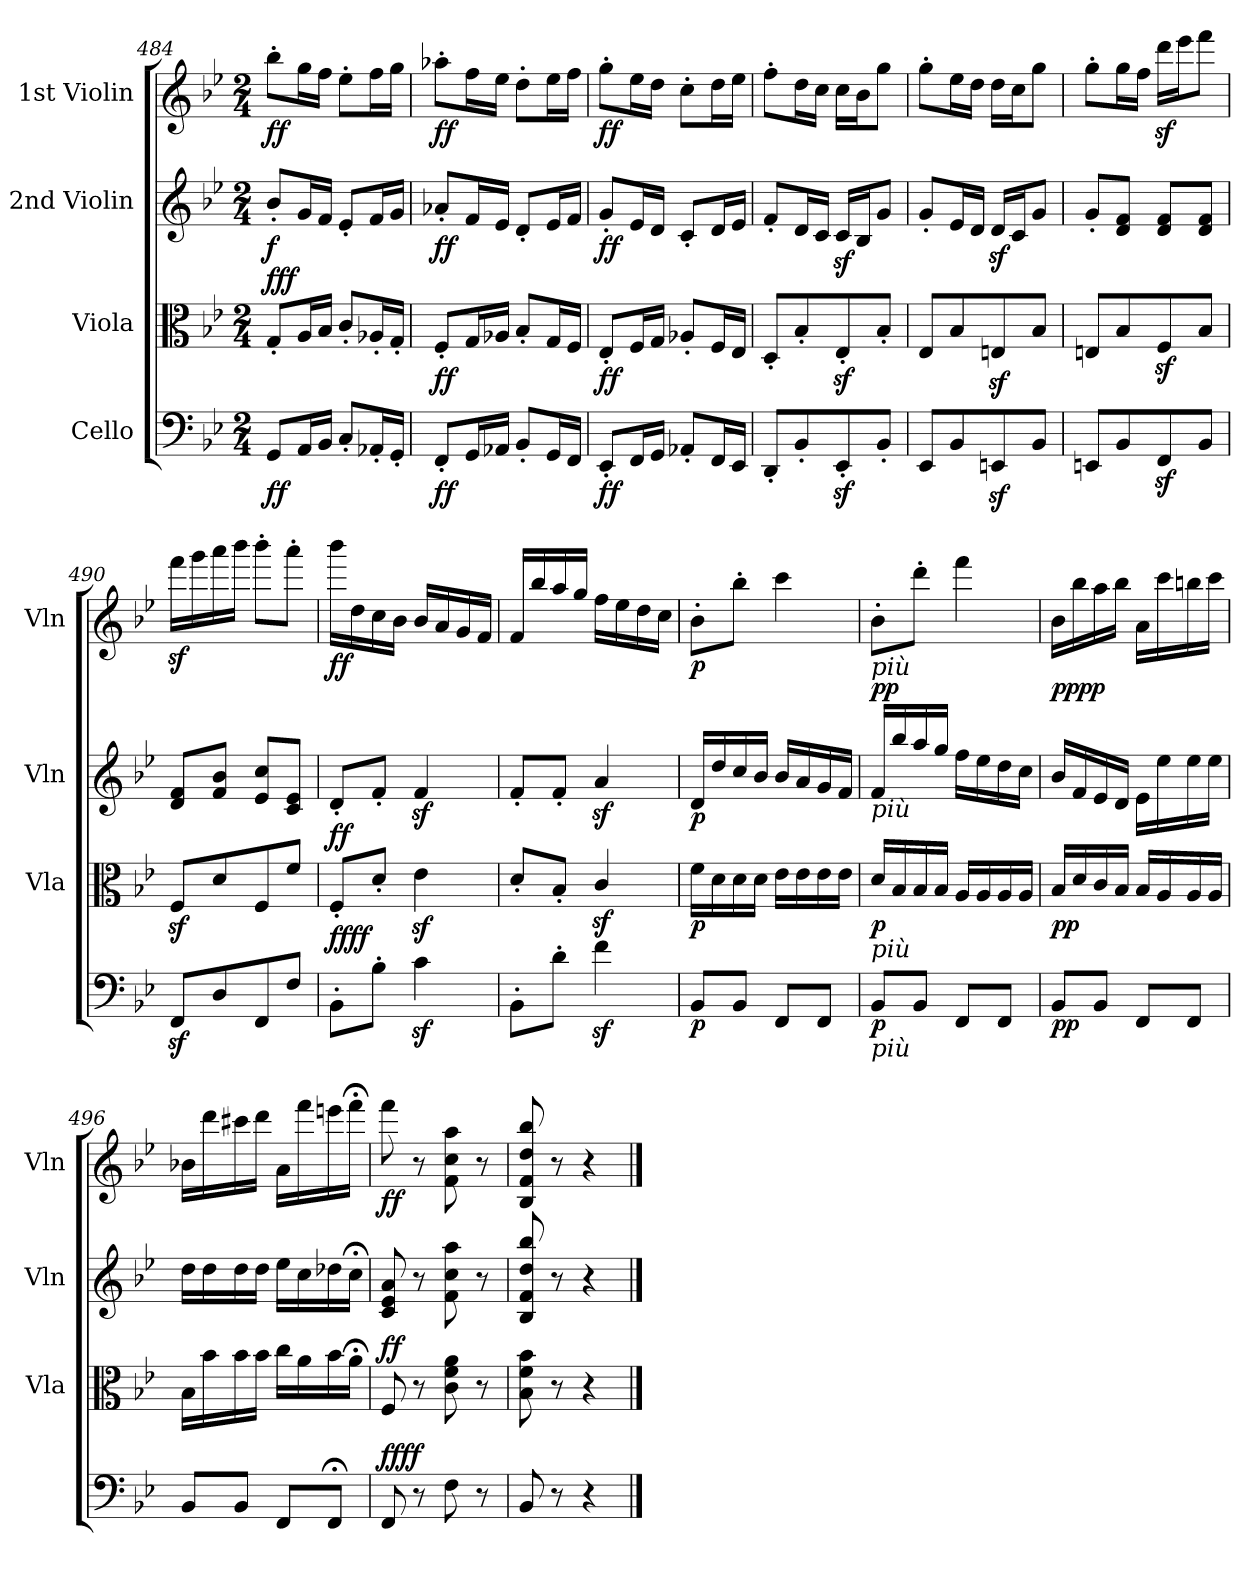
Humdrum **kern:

**kern	**dynam	**kern	**dynam	**kern	**dynam	**kern	**dynam
*part4	*part4	*part3	*part3	*part2	*part2	*part1	*part1
*staff4	*staff4	*staff3	*staff3	*staff2	*staff2	*staff1	*staff1
*I"Cello	*	*I"Viola	*	*I"2nd Violin	*	*I"1st Violin	*
*	*	*I'Vla	*	*I'Vln	*	*I'Vln	*
*clefF4	*	*clefC3	*	*clefG2	*	*clefG2	*
*k[b-e-]	*	*k[b-e-]	*	*k[b-e-]	*	*k[b-e-]	*
*B-:	*	*B-:	*	*B-:	*	*B-:	*
*M2/4	*	*M2/4	*	*M2/4	*	*M2/4	*
=484	=484	=484	=484	=484	=484	=484	=484
!	!LO:DY:b	!	!	!	!	!	!
!	!LO:DY:n=1:b	!	!LO:DY:b	!	!	!	!
!	!	!	!LO:DY:n=1:b	!	!	!	!
!	!	!	!LO:DY:n=2:a	!	!LO:DY:b	!	!LO:DY:b
!	!	!	!	!	!	!	!LO:DY:n=1:b
8GG/L	f f	8G'/L	f f f	8b-'/L	f	8bb-'\L	f f
16AA/L	.	16A/L	.	16g/L	.	16gg\L	.
16BB-/JJ	.	16B-/JJ	.	16f/JJ	.	16ff\JJ	.
8C'/L	.	8c'/L	.	8e-'/L	.	8ee-'\L	.
16AA-X'/L	.	16A-X'/L	.	16f/L	.	16ff\L	.
16GG'/JJ	.	16G'/JJ	.	16g/JJ	.	16gg\JJ	.
=485	=485	=485	=485	=485	=485	=485	=485
!	!LO:DY:b	!	!	!	!	!	!
!	!LO:DY:n=1:b	!	!LO:DY:b	!	!	!	!
!	!	!	!LO:DY:n=1:b	!	!LO:DY:b	!	!
!	!	!	!	!	!LO:DY:n=1:b	!	!LO:DY:b
!	!	!	!	!	!	!	!LO:DY:n=1:b
8FF'/L	f f	8F'/L	f f	8a-X'/L	f f	8aa-X'\L	f f
16GG/L	.	16G/L	.	16f/L	.	16ff\L	.
16AA-X/JJ	.	16A-X/JJ	.	16e-/JJ	.	16ee-\JJ	.
8BB-'/L	.	8B-'/L	.	8d'/L	.	8dd'\L	.
16GG/L	.	16G/L	.	16e-/L	.	16ee-\L	.
16FF/JJ	.	16F/JJ	.	16f/JJ	.	16ff\JJ	.
=486	=486	=486	=486	=486	=486	=486	=486
!	!LO:DY:b	!	!	!	!	!	!
!	!LO:DY:n=1:b	!	!LO:DY:b	!	!	!	!
!	!	!	!LO:DY:n=1:b	!	!LO:DY:b	!	!
!	!	!	!	!	!LO:DY:n=1:b	!	!LO:DY:b
!	!	!	!	!	!	!	!LO:DY:n=1:b
8EE-'/L	f f	8E-'/L	f f	8g'/L	f f	8gg'\L	f f
16FF/L	.	16F/L	.	16e-/L	.	16ee-\L	.
16GG/JJ	.	16G/JJ	.	16d/JJ	.	16dd\JJ	.
8AA-X'/L	.	8A-X'/L	.	8c'/L	.	8cc'\L	.
16FF/L	.	16F/L	.	16d/L	.	16dd\L	.
16EE-/JJ	.	16E-/JJ	.	16e-/JJ	.	16ee-\JJ	.
=487	=487	=487	=487	=487	=487	=487	=487
8DD'/L	.	8D'/L	.	8f'/L	.	8ff'\L	.
8BB-'/	.	8B-'/	.	16d/L	.	16dd\L	.
.	.	.	.	16c/JJ	.	16cc\JJ	.
8EE-z<'/	.	8E-z<'/	.	16cz>/LL	.	16cc\LL	.
.	.	.	.	16B-/J	.	16b-\J	.
8BB-'/J	.	8B-'/J	.	8g/J	.	8gg\J	.
!!LO:LB:g=z
=488	=488	=488	=488	=488	=488	=488	=488
8EE-/L	.	8E-/L	.	8g'/L	.	8gg'\L	.
8BB-/	.	8B-/	.	16e-/L	.	16ee-\L	.
.	.	.	.	16d/JJ	.	16dd\JJ	.
8EEnz>/	.	8Enz>/	.	16dz>/LL	.	16dd\LL	.
.	.	.	.	16c/J	.	16cc\J	.
8BB-/J	.	8B-/J	.	8g/J	.	8gg\J	.
=489	=489	=489	=489	=489	=489	=489	=489
8EEn/L	.	8En/L	.	8g'/L	.	8gg'\L	.
8BB-/	.	8B-/	.	8d/ 8f/J	.	16gg\L	.
.	.	.	.	.	.	16ff\JJ	.
8FFz>/	.	8Fz>/	.	8d/ 8f/L	.	16dddz<\LL	.
.	.	.	.	.	.	16eee-\J	.
8BB-/J	.	8B-/J	.	8d/ 8f/J	.	8fff\J	.
=490	=490	=490	=490	=490	=490	=490	=490
8FFz>/L	.	8Fz>/L	.	8d/ 8f/L	.	16fffz<\LL	.
.	.	.	.	.	.	16ggg\	.
8D/	.	8d/	.	8f/ 8b-/J	.	16aaa\	.
.	.	.	.	.	.	16bbb-\JJ	.
8FF/	.	8F/	.	8e-/ 8cc/L	.	8bbb-'\L	.
8F/J	.	8f/J	.	8c/ 8e-/J	.	8aaa'\J	.
=491	=491	=491	=491	=491	=491	=491	=491
!	!LO:DY:a	!	!	!	!	!	!
!	!LO:DY:n=1:b	!	!LO:DY:a	!	!	!	!LO:DY:b
8BB-'\L	ff ff	8F'/L	ff	8d'/L	.	16bbb-\LL	ff
.	.	.	.	.	.	16dd\	.
8B-'\J	.	8d'/J	.	8f'/J	.	16cc\	.
.	.	.	.	.	.	16b-\JJ	.
4cz<\	.	4e-z<\	.	4fz</	.	16b-/LL	.
.	.	.	.	.	.	16a/	.
.	.	.	.	.	.	16g/	.
.	.	.	.	.	.	16f/JJ	.
=492	=492	=492	=492	=492	=492	=492	=492
8BB-'\L	.	8d'/L	.	8f'/L	.	16f/LL	.
.	.	.	.	.	.	16bb-/	.
8d'\J	.	8B-'/J	.	8f'/J	.	16aa/	.
.	.	.	.	.	.	16gg/JJ	.
4fz<\	.	4cz</	.	4az</	.	16ff\LL	.
.	.	.	.	.	.	16ee-\	.
.	.	.	.	.	.	16dd\	.
.	.	.	.	.	.	16cc\JJ	.
=493	=493	=493	=493	=493	=493	=493	=493
!	!LO:DY:b	!	!LO:DY:b	!	!LO:DY:b	!	!LO:DY:b
8BB-/L	p	16f\LL	p	16d/LL	p	8b-'\L	p
.	.	16d\	.	16dd/	.	.	.
8BB-/J	.	16d\	.	16cc/	.	8bb-'\J	.
.	.	16d\JJ	.	16b-/JJ	.	.	.
8FF/L	.	16e-\LL	.	16b-/LL	.	4ccc\	.
.	.	16e-\	.	16a/	.	.	.
8FF/J	.	16e-\	.	16g/	.	.	.
.	.	16e-\JJ	.	16f/JJ	.	.	.
!!LO:PB:g=z
=494	=494	=494	=494	=494	=494	=494	=494
!	!	!	!	!	!	!LO:TX:b:i:t=più	!
!	!	!	!	!LO:TX:b:i:t=più	!	!	!
!	!	!LO:TX:b:i:t=più	!	!	!	!	!
!LO:TX:b:i:t=più	!	!	!	!	!	!	!
!	!LO:DY:b	!	!LO:DY:b	!	!LO:DY:b	!	!
!	!	!	!	!	!LO:DY:n=1:a	!	!
8BB-/L	p	16d/LL	p	16f/LL	p p	8b-'\L	.
.	.	16B-/	.	16bb-/	.	.	.
8BB-/J	.	16B-/	.	16aa/	.	8ddd'\J	.
.	.	16B-/JJ	.	16gg/JJ	.	.	.
8FF/L	.	16A/LL	.	16ff\LL	.	4fff\	.
.	.	16A/	.	16ee-\	.	.	.
8FF/J	.	16A/	.	16dd\	.	.	.
.	.	16A/JJ	.	16cc\JJ	.	.	.
=495	=495	=495	=495	=495	=495	=495	=495
!	!LO:DY:b	!	!LO:DY:b	!	!LO:DY:b	!	!
!	!	!	!	!	!LO:DY:n=1:a	!	!
8BB-/L	pp	16B-/LL	pp	16b-/LL	pp pp	16b-\LL	.
.	.	16d/	.	16f/	.	16bb-\	.
8BB-/J	.	16c/	.	16e-/	.	16aa\	.
.	.	16B-/JJ	.	16d/JJ	.	16bb-\JJ	.
8FF/L	.	16B-/LL	.	16e-\LL	.	16a\LL	.
.	.	16A/	.	16ee-\	.	16ccc\	.
8FF/J	.	16A/	.	16ee-\	.	16bbn\	.
.	.	16A/JJ	.	16ee-\JJ	.	16ccc\JJ	.
=496	=496	=496	=496	=496	=496	=496	=496
8BB-/L	.	16B-\LL	.	16dd\LL	.	16b-X\LL	.
.	.	16b-\	.	16dd\	.	16ddd\	.
8BB-/J	.	16b-\	.	16dd\	.	16ccc#X\	.
.	.	16b-\JJ	.	16dd\JJ	.	16ddd\JJ	.
8FF/L	.	16cc\LL	.	16ee-\LL	.	16a\LL	.
.	.	16a\	.	16cc\	.	16fff\	.
8FF;</J	.	16b-\	.	16dd-X\	.	16eeen\	.
.	.	16a;<\JJ	.	16cc;<\JJ	.	16fff;<\JJ	.
=497	=497	=497	=497	=497	=497	=497	=497
!	!LO:DY:b	!	!	!	!	!	!
!	!LO:DY:n=1:a	!	!LO:DY:a	!	!	!	!LO:DY:b
8FF/	ff ff	8F/	ff	8c/ 8e-/ 8a/	.	8fff\	ff
8r	.	8r	.	8r	.	8r	.
8F\	.	8c\ 8f\ 8a\	.	8f\ 8cc\ 8aa\	.	8f\ 8cc\ 8aa\	.
8r	.	8r	.	8r	.	8r	.
=498	=498	=498	=498	=498	=498	=498	=498
8BB-/	.	8B-\ 8f\ 8b-\	.	8B-/ 8f/ 8dd/ 8bb-/	.	8B-/ 8f/ 8dd/ 8bb-/	.
8r	.	8r	.	8r	.	8r	.
4r	.	4r	.	4r	.	4r	.
==	==	==	==	==	==	==	==
*-	*-	*-	*-	*-	*-	*-	*-
